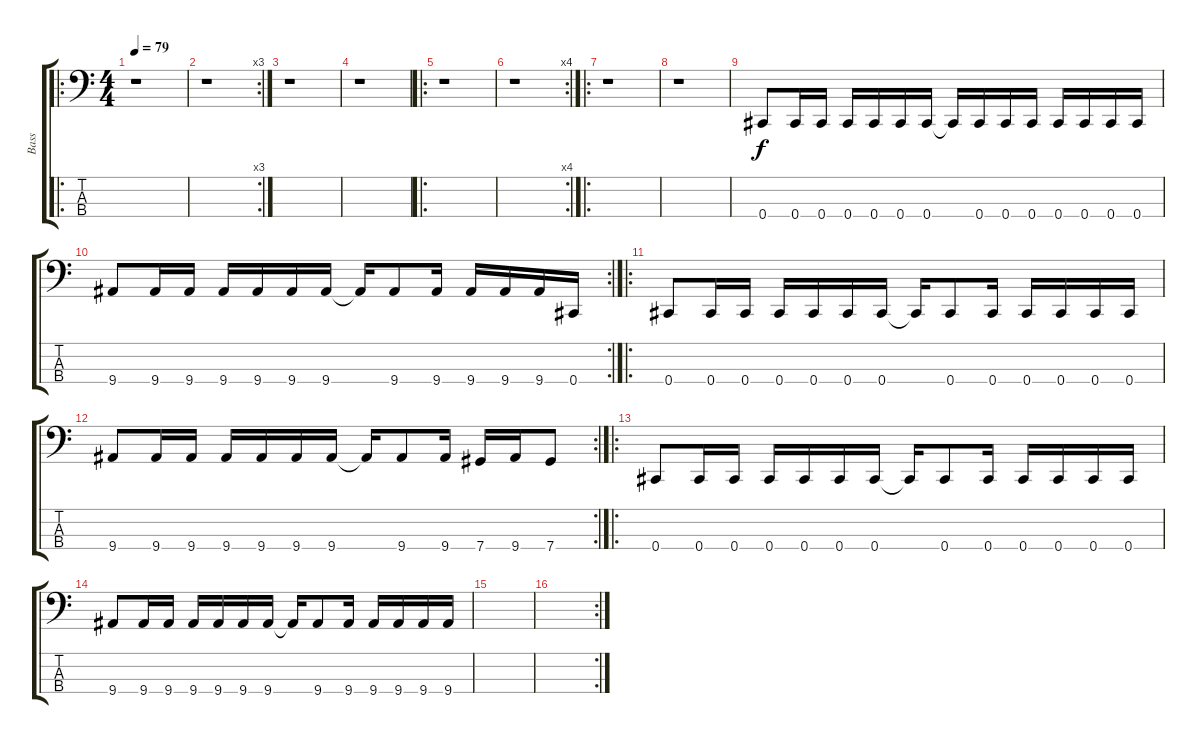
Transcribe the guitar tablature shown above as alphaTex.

\track ("Bass" "Bass") {instrument electricbassfinger}
\staff {score tabs}
\tuning (Gb2 Db2 Ab1 Db1) {hide}
\ro
\ts (4 4)
\tempo 79
\clef f4
\ks c
r.1{dy f instrument electricbassfinger} |
\rc 3
r.1 |
r.1 |
r.1 |
\ro
r.1 |
\rc 4
r.1 |
\ro
r.1 |
r.1 |
0.4.8 0.4.16 0.4.16 0.4.16 0.4.16 0.4.16 0.4.16 0.4{t}.16 0.4.16 0.4.16 0.4.16 0.4.16 0.4.16 0.4.16 0.4.16 |
\rc 2
9.4.8 9.4.16 9.4.16 9.4.16 9.4.16 9.4.16 9.4.16 9.4{t}.16 9.4.8 9.4.16 9.4.16 9.4.16 9.4.16 0.4.16 |
\ro
0.4.8 0.4.16 0.4.16 0.4.16 0.4.16 0.4.16 0.4.16 0.4{t}.16 0.4.8 0.4.16 0.4.16 0.4.16 0.4.16 0.4.16 |
\rc 2
9.4.8 9.4.16 9.4.16 9.4.16 9.4.16 9.4.16 9.4.16 9.4{t}.16 9.4.8 9.4.16 7.4.16 9.4.16 7.4.8 |
\ro
0.4.8 0.4.16 0.4.16 0.4.16 0.4.16 0.4.16 0.4.16 0.4{t}.16 0.4.8 0.4.16 0.4.16 0.4.16 0.4.16 0.4.16 |
9.4.8 9.4.16 9.4.16 9.4.16 9.4.16 9.4.16 9.4.16 9.4{t}.16 9.4.8 9.4.16 9.4.16 9.4.16 9.4.16 9.4.16 |
|
\rc 2
